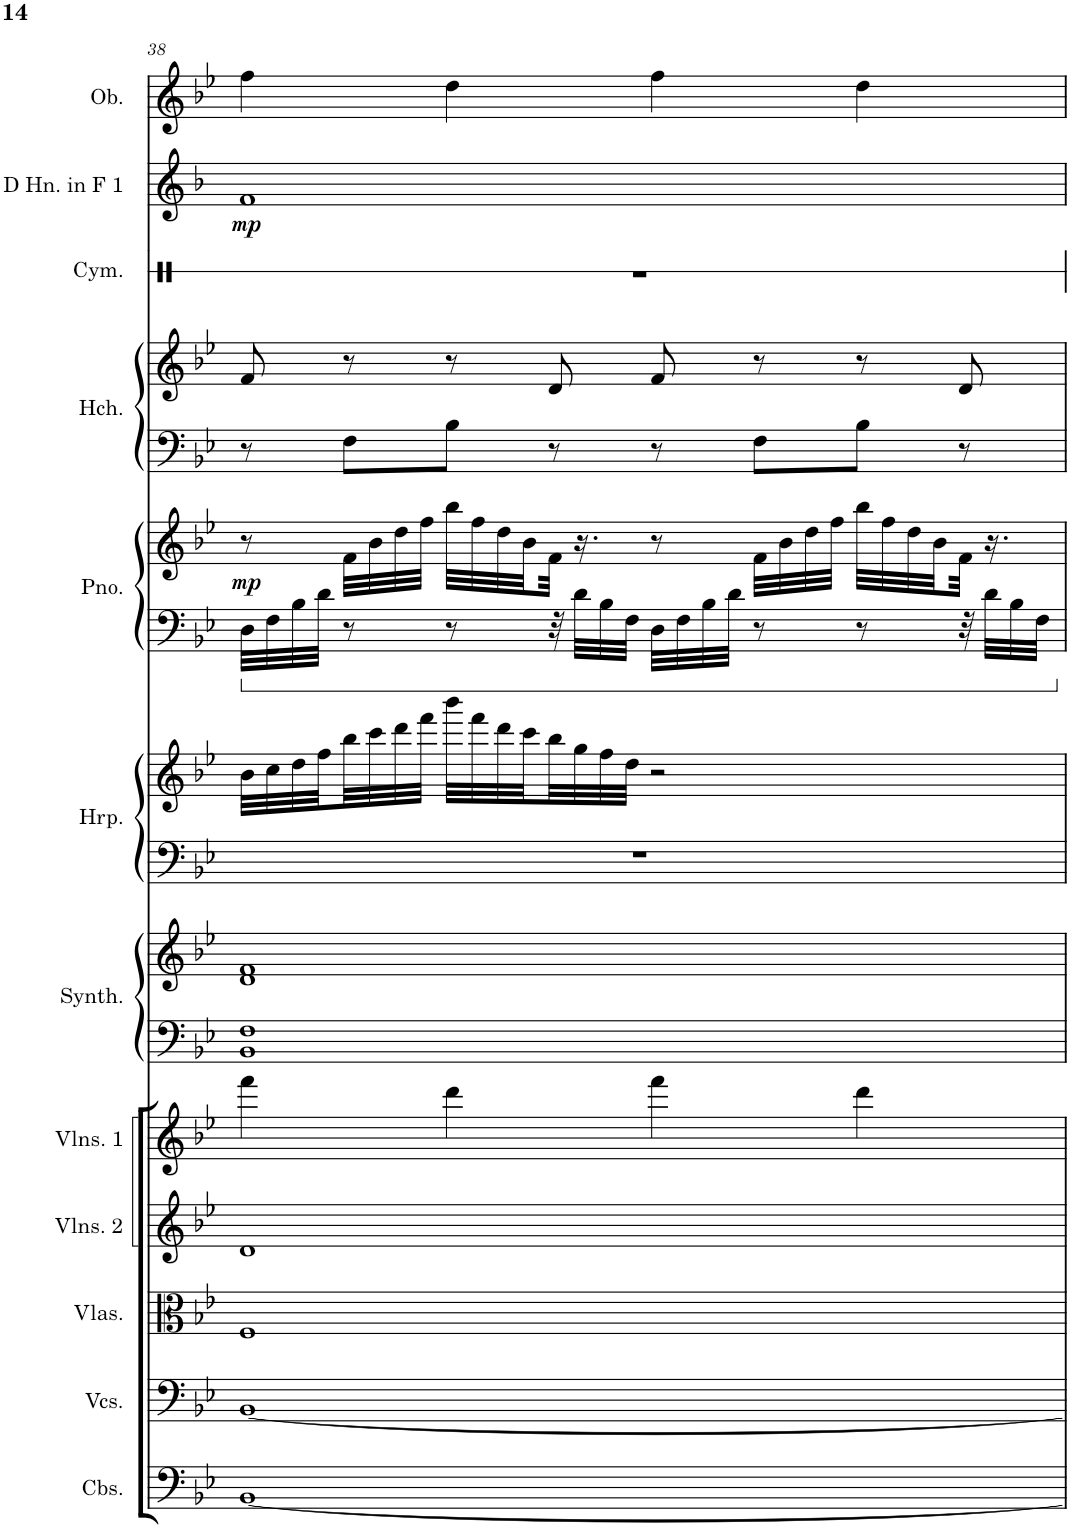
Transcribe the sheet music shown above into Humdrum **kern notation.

**kern	**kern	**kern	**kern	**kern	**kern	**kern	**kern	**kern	**kern	**kern	**dynam	**kern	**kern	**kern	**kern	**dynam	**kern
*part12	*part11	*part10	*part9	*part8	*part7	*part7	*part6	*part6	*part5	*part5	*part5	*part4	*part4	*part3	*part2	*part2	*part1
*staff16	*staff15	*staff14	*staff13	*staff12	*staff11	*staff10	*staff9	*staff8	*staff7	*staff6	*staff6/7	*staff5	*staff4	*staff3	*staff2	*staff2	*staff1
*I"Contrabasses	*I"Violoncellos	*I"Violas	*I"Violins 2	*I"Violins 1	*I"String Synthesiser	*	*I"Harp	*	*I"Piano	*	*	*I"Harpsichord	*	*I"Cymbal	*I"Horn in F 1	*	*I"Oboe
*I'Cbs.	*I'Vcs.	*I'Vlas.	*I'Vlns. 2	*I'Vlns. 1	*I'Synth.	*	*I'Hrp.	*	*I'Pno.	*	*	*I'Hch.	*	*I'Cym.	*	*	*I'Ob.
!!LO:PB:g=z
*clefF4	*clefF4	*clefC3	*clefG2	*clefG2	*clefF4	*clefG2	*clefF4	*clefG2	*clefF4	*clefG2	*	*clefF4	*clefG2	*clefX	*clefG2	*	*clefG2
*Trd7c12	*	*	*	*	*	*	*	*	*	*	*	*	*	*	*Trd4c7	*	*
*k[b-e-]	*k[b-e-]	*k[b-e-]	*k[b-e-]	*k[b-e-]	*k[b-e-]	*k[b-e-]	*k[b-e-]	*k[b-e-]	*k[b-e-]	*k[b-e-]	*	*k[b-e-]	*k[b-e-]	*k[]	*k[b-]	*	*k[b-e-]
*M4/4	*M4/4	*M4/4	*M4/4	*M4/4	*M4/4	*M4/4	*M4/4	*M4/4	*M4/4	*M4/4	*	*M4/4	*M4/4	*M4/4	*M4/4	*	*M4/4
=38	=38	=38	=38	=38	=38	=38	=38	=38	=38	=38	=38	=38	=38	=38	=38	=38	=38
!	!	!	!	!	!	!	!	!	!	!	!LO:DY:b	!	!	!	!	!LO:DY:b	!
[1BB-	[1BB-	1F	1d	4fff\	1BB- 1F	1d 1f	1r	32b-\LLL	32D\LLL	8r	mp	8r	8f/	1r	1f	mp	4ff\
.	.	.	.	.	.	.	.	32cc\	32F\	.	.	.	.	.	.	.	.
.	.	.	.	.	.	.	.	32dd\	32B-\	.	.	.	.	.	.	.	.
.	.	.	.	.	.	.	.	32ff\	32d\JJJ	.	.	.	.	.	.	.	.
.	.	.	.	.	.	.	.	32bb-\	8r	32f\LLL	.	8F\L	8r	.	.	.	.
.	.	.	.	.	.	.	.	32ccc\	.	32b-\	.	.	.	.	.	.	.
.	.	.	.	.	.	.	.	32ddd\	.	32dd\	.	.	.	.	.	.	.
.	.	.	.	.	.	.	.	32fff\JJJ	.	32ff\JJJ	.	.	.	.	.	.	.
.	.	.	.	4ddd\	.	.	.	32bbb-\LLL	8r	32bb-\LLL	.	8B-\J	8r	.	.	.	4dd\
.	.	.	.	.	.	.	.	32fff\	.	32ff\	.	.	.	.	.	.	.
.	.	.	.	.	.	.	.	32ddd\	.	32dd\	.	.	.	.	.	.	.
.	.	.	.	.	.	.	.	32ccc\	.	32b-\	.	.	.	.	.	.	.
.	.	.	.	.	.	.	.	32bb-\	32r	32f\JJJ	.	8r	8d/	.	.	.	.
.	.	.	.	.	.	.	.	32gg\	32d\LLL	16.r	.	.	.	.	.	.	.
.	.	.	.	.	.	.	.	32ff\	32B-\	.	.	.	.	.	.	.	.
.	.	.	.	.	.	.	.	32dd\JJJ	32F\JJJ	.	.	.	.	.	.	.	.
.	.	.	.	4fff\	.	.	.	2r	32D\LLL	8r	.	8r	8f/	.	.	.	4ff\
.	.	.	.	.	.	.	.	.	32F\	.	.	.	.	.	.	.	.
.	.	.	.	.	.	.	.	.	32B-\	.	.	.	.	.	.	.	.
.	.	.	.	.	.	.	.	.	32d\JJJ	.	.	.	.	.	.	.	.
.	.	.	.	.	.	.	.	.	8r	32f\LLL	.	8F\L	8r	.	.	.	.
.	.	.	.	.	.	.	.	.	.	32b-\	.	.	.	.	.	.	.
.	.	.	.	.	.	.	.	.	.	32dd\	.	.	.	.	.	.	.
.	.	.	.	.	.	.	.	.	.	32ff\JJJ	.	.	.	.	.	.	.
.	.	.	.	4ddd\	.	.	.	.	8r	32bb-\LLL	.	8B-\J	8r	.	.	.	4dd\
.	.	.	.	.	.	.	.	.	.	32ff\	.	.	.	.	.	.	.
.	.	.	.	.	.	.	.	.	.	32dd\	.	.	.	.	.	.	.
.	.	.	.	.	.	.	.	.	.	32b-\	.	.	.	.	.	.	.
.	.	.	.	.	.	.	.	.	32r	32f\JJJ	.	8r	8d/	.	.	.	.
.	.	.	.	.	.	.	.	.	32d\LLL	16.r	.	.	.	.	.	.	.
.	.	.	.	.	.	.	.	.	32B-\	.	.	.	.	.	.	.	.
.	.	.	.	.	.	.	.	.	32F\JJJ	.	.	.	.	.	.	.	.
=	=	=	=	=	=	=	=	=	=	=	=	=	=	=	=	=	=
*-	*-	*-	*-	*-	*-	*-	*-	*-	*-	*-	*-	*-	*-	*-	*-	*-	*-
